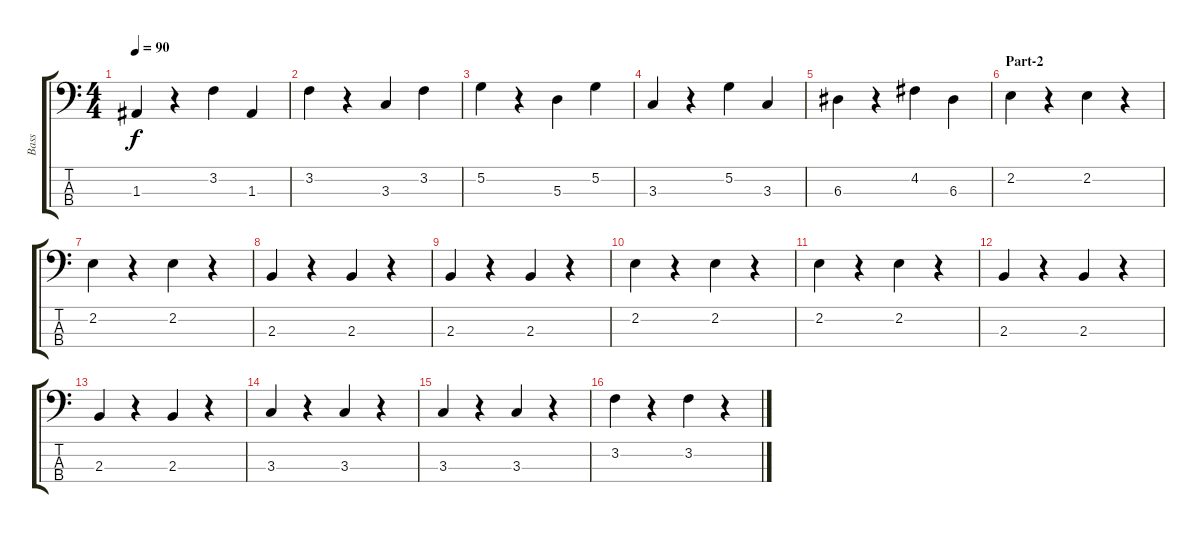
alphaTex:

\track ("Bass" "Bass") {instrument acousticbass}
\staff {score tabs}
\tuning (G2 D2 A1 E1) {hide}
\ts (4 4)
\tempo 90
\clef f4
\ks c
1.3.4{dy f} r.4 3.2.4 1.3.4 |
3.2.4 r.4 3.3.4 3.2.4 |
5.2.4 r.4 5.3.4 5.2.4 |
3.3.4 r.4 5.2.4 3.3.4 |
6.3.4 r.4 4.2.4 6.3.4 |
\section ("" "Part-2")
2.2.4 r.4 2.2.4 r.4 |
2.2.4 r.4 2.2.4 r.4 |
2.3.4 r.4 2.3.4 r.4 |
2.3.4 r.4 2.3.4 r.4 |
2.2.4 r.4 2.2.4 r.4 |
2.2.4 r.4 2.2.4 r.4 |
2.3.4 r.4 2.3.4 r.4 |
2.3.4 r.4 2.3.4 r.4 |
3.3.4 r.4 3.3.4 r.4 |
3.3.4 r.4 3.3.4 r.4 |
3.2.4 r.4 3.2.4 r.4
